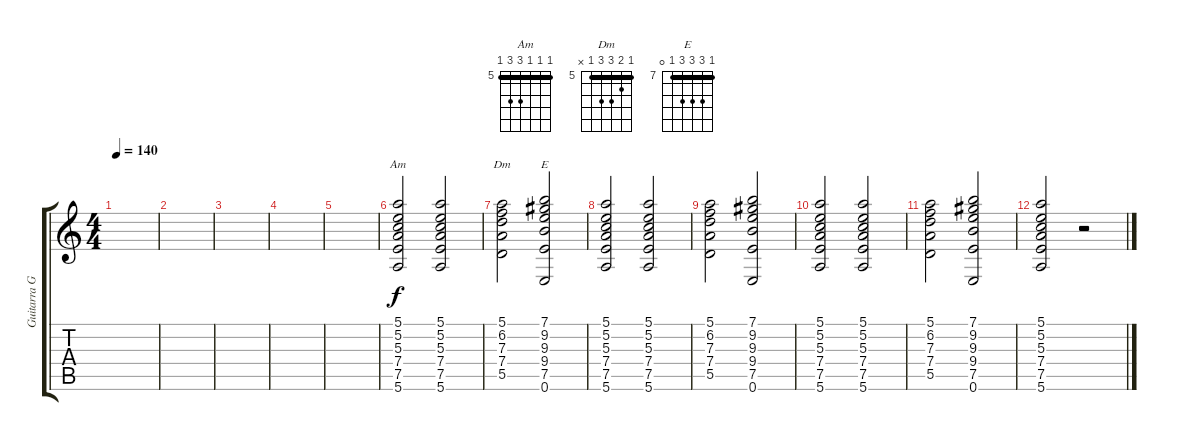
\track ("Guitarra German Martinez" "Guitarra G") {instrument overdrivenguitar}
\staff {score tabs}
\tuning (E4 B3 G3 D3 A2 E2) {hide}
\chord ("Am" 5 5 5 7 7 5) {firstfret 5 barre 5}
\chord ("Dm" 5 6 7 7 5 x) {firstfret 5 barre 5}
\chord ("E" 7 9 9 9 7 0) {firstfret 7 barre 7}
\ts (4 4)
\tempo 140
\clef g2
\ks c
|
|
|
|
|
(5.1 5.2 5.3 7.4 7.5 5.6).2{ch "Am"} (5.1 5.2 5.3 7.4 7.5 5.6).2 |
(5.1 6.2 7.3 7.4 5.5).2{ch "Dm"} (7.1 9.2 9.3 9.4 7.5 0.6).2{ch "E"} |
(5.1 5.2 5.3 7.4 7.5 5.6).2 (5.1 5.2 5.3 7.4 7.5 5.6).2 |
(5.1 6.2 7.3 7.4 5.5).2 (7.1 9.2 9.3 9.4 7.5 0.6).2 |
(5.1 5.2 5.3 7.4 7.5 5.6).2 (5.1 5.2 5.3 7.4 7.5 5.6).2 |
(5.1 6.2 7.3 7.4 5.5).2 (7.1 9.2 9.3 9.4 7.5 0.6).2 |
(5.1 5.2 5.3 7.4 7.5 5.6).2 r.2
